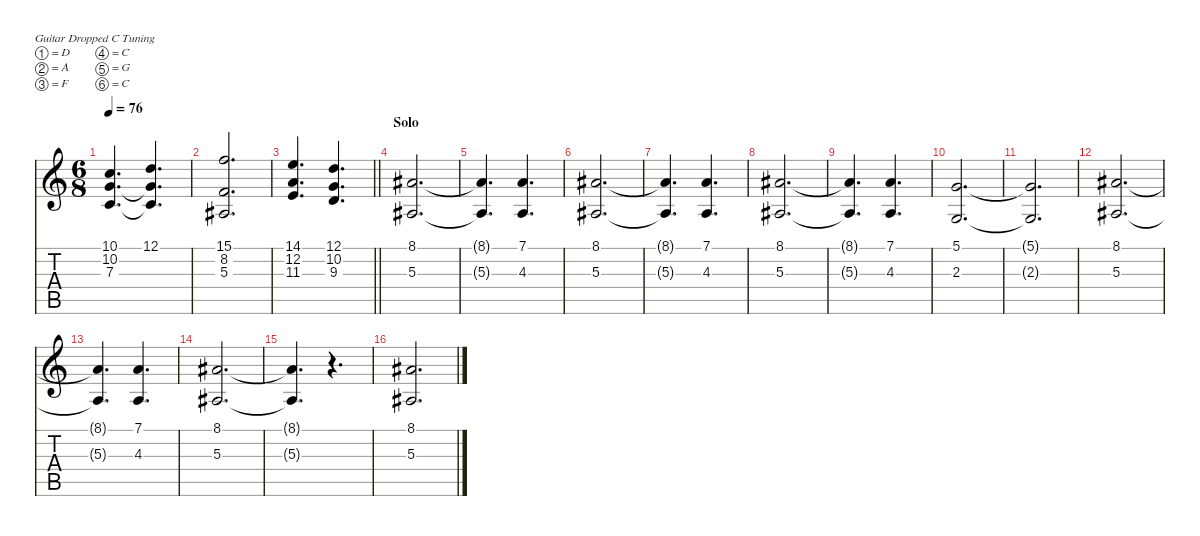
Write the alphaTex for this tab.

\defaultSystemsLayout 4
\hideDynamics
\bracketExtendMode nobrackets
\singleTrackTrackNamePolicy hidden
\multiTrackTrackNamePolicy hidden
\firstSystemTrackNameMode fullname
\firstSystemTrackNameOrientation horizontal
\otherSystemsTrackNameOrientation horizontal
\track ("Synth" "vln.") {instrument synthstrings1}
\staff {score tabs}
\tuning (D4 A3 F3 C3 G2 C2)
\ts (6 8)
\tempo 76
\clef g2
\ks c
(10.1{t} 10.2{t} 7.3{t}).4{d dy f beam Up} (12.1 10.2{t} 7.3{t}).4{d beam Up} |
(15.1 8.2 5.3{acc #}).2{d beam Up} |
\barLineRight lightlight
(14.1 12.2 11.3).4{d beam Up} (12.1 10.2 9.3).4{d beam Up} |
\section ("" "Solo")
(8.1{acc #} 5.3{acc #}).2{d dy mf beam Up} |
(8.1{t acc #} 5.3{t acc #}).4{d beam Up} (7.1 4.3).4{d beam Up} |
(8.1{acc #} 5.3{acc #}).2{d beam Up} |
(8.1{t acc #} 5.3{t acc #}).4{d beam Up} (7.1 4.3).4{d beam Up} |
(8.1{acc #} 5.3{acc #}).2{d beam Up} |
(8.1{t acc #} 5.3{t acc #}).4{d beam Up} (7.1 4.3).4{d beam Up} |
(5.1 2.3).2{d beam Up} |
(5.1{t} 2.3{t}).2{d beam Up} |
(8.1{acc #} 5.3{acc #}).2{d beam Up} |
(8.1{t acc #} 5.3{t acc #}).4{d beam Up} (7.1 4.3).4{d beam Up} |
(8.1{acc #} 5.3{acc #}).2{d beam Up} |
(8.1{t acc #} 5.3{t acc #}).4{d beam Up} r.4{d beam Up} |
(8.1{acc #} 5.3{acc #}).2{d beam Up}
